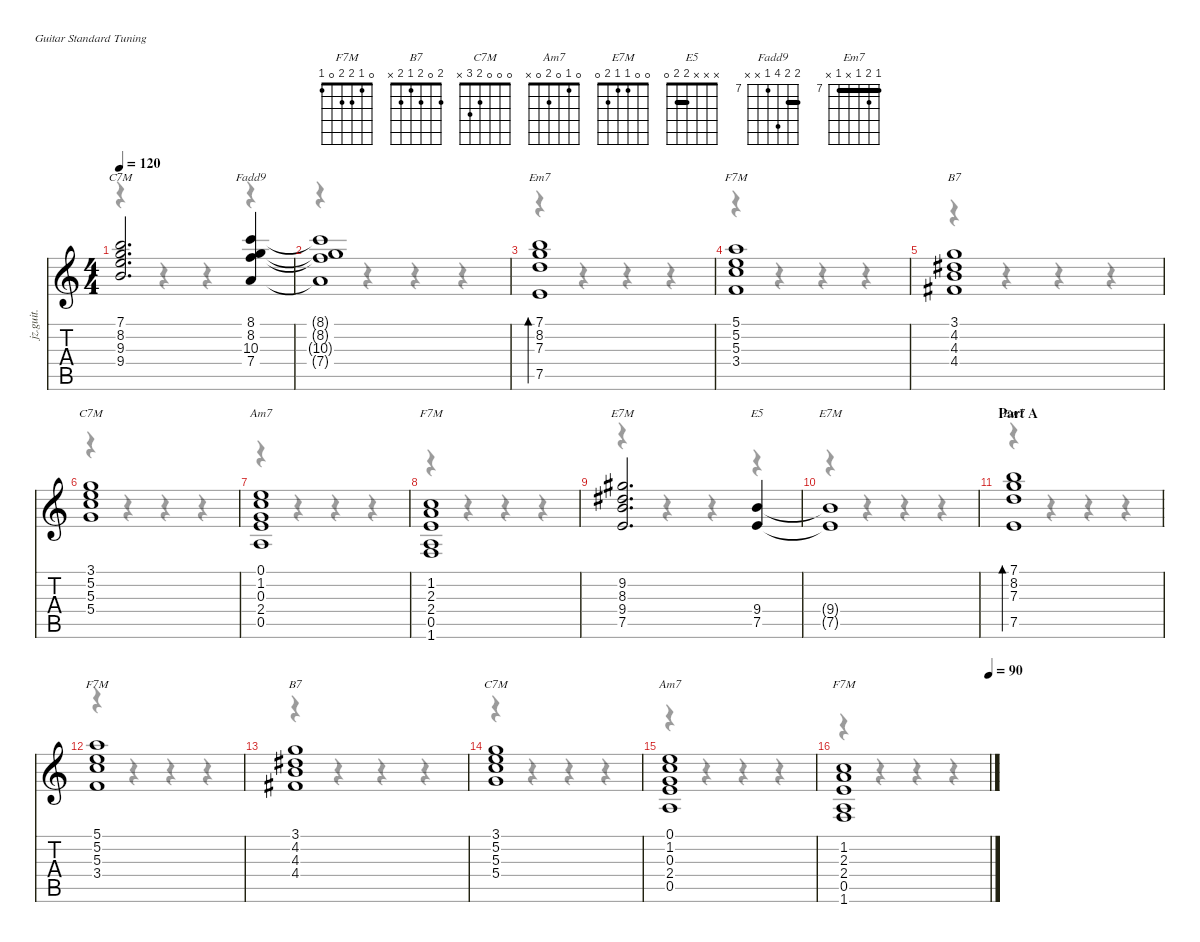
\defaultSystemsLayout 4
\hideDynamics
\bracketExtendMode nobrackets
\otherSystemsTrackNameOrientation horizontal
\track ("Chords" "jz.guit.") {instrument electricguitarjazz}
\staff {score tabs}
\tuning (E4 B3 G3 D3 A2 E2)
\chord ("F7M" 0 1 2 2 0 1)
\chord ("B7" 2 0 2 1 2 x)
\chord ("C7M" 0 0 0 2 3 x)
\chord ("Am7" 0 1 0 2 0 x)
\chord ("E7M" 0 0 1 1 2 0)
\chord ("E5" x x x 2 2 0) {barre 2}
\chord ("Fadd9" 8 8 10 7 x x) {firstfret 7 barre 8}
\chord ("Em7" 7 8 7 x 7 x) {firstfret 7 barre (7 7)}
\voice
\ts (4 4)
\tempo 120
\clef g2
\ks c
(7.1 8.2 9.3 9.4).2{d ch "C7M" dy f} (8.1 8.2 10.3 7.4).4{ch "Fadd9"} |
(8.1{t} 8.2{t} 10.3{t} 7.4{t}).1 |
(7.1 8.2 7.3 7.5).1{bd 120 ch "Em7"} |
(5.1 5.2 5.3 3.4).1{ch "F7M"} |
(3.1 4.2{acc #} 4.3 4.4{acc #}).1{ch "B7"} |
(3.1 5.2 5.3 5.4).1{ch "C7M"} |
(0.1 1.2 0.3 2.4 0.5).1{ch "Am7"} |
(1.2 2.3 2.4 0.5 1.6).1{ch "F7M"} |
(9.2{acc #} 8.3{acc #} 9.4 7.5).2{d ch "E7M"} (9.4 7.5).4{ch "E5"} |
(9.4{t} 7.5{t}).1{ch "E7M"} |
\section ("" "Part A")
(7.1 8.2 7.3 7.5).1{bd 120 ch "Em7"} |
(5.1 5.2 5.3 3.4).1{ch "F7M"} |
(3.1 4.2{acc #} 4.3 4.4{acc #}).1{ch "B7"} |
(3.1 5.2 5.3 5.4).1{ch "C7M"} |
(0.1 1.2 0.3 2.4 0.5).1{ch "Am7"} |
\tempo (90 1)
(1.2 2.3 2.4 0.5 1.6).1{ch "F7M"}
\voice
\clef g2
\ottava regular
\simile none
\ks c
r.4{dy mf} r.4 r.4 r.4 |
r.4 r.4 r.4 r.4 |
r.4 r.4 r.4 r.4 |
r.4 r.4 r.4 r.4 |
r.4 r.4 r.4 r.4 |
r.4 r.4 r.4 r.4 |
r.4 r.4 r.4 r.4 |
r.4 r.4 r.4 r.4 |
r.4 r.4 r.4 r.4 |
r.4 r.4 r.4 r.4 |
r.4 r.4 r.4 r.4 |
r.4 r.4 r.4 r.4 |
r.4 r.4 r.4 r.4 |
r.4 r.4 r.4 r.4 |
r.4 r.4 r.4 r.4 |
r.4 r.4 r.4 r.4
